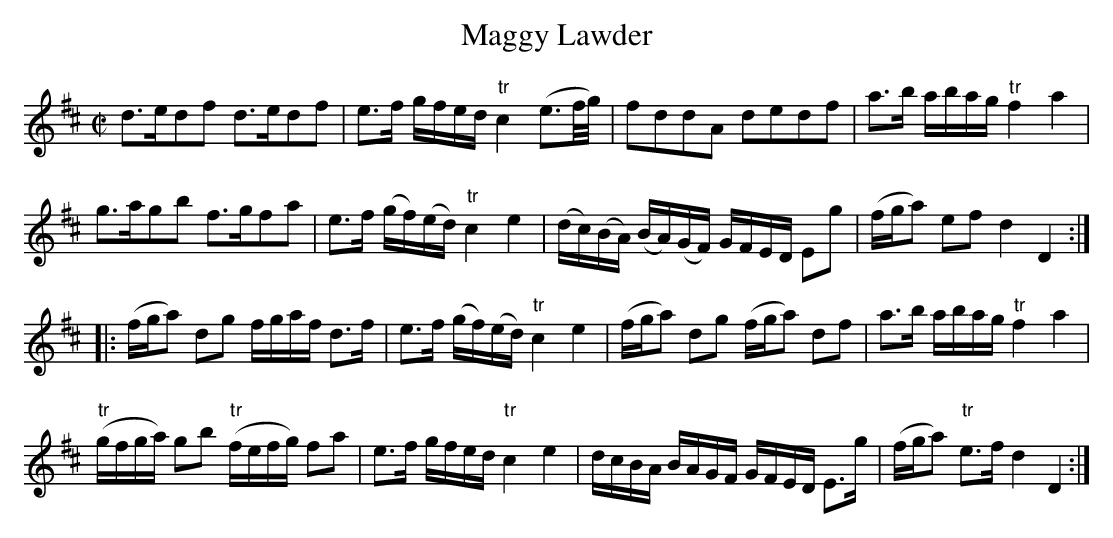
X:1
T:Maggy Lawder
M:C|
K:D
d>edf d>edf| e>f g/f/e/d/ "tr"c2 (e3/f//g//)|\
fddA dedf| a>b a/b/a/g/ "tr"f2 a2|
g>agb f>gfa| e>f (g/f/)(e/d/) "tr"c2 e2|\
(d/c/)(B/A/) (B/A/)(G/F/) G/F/E/D/ Eg|\
(f/g/a) ef d2 D2::
(f/g/a) dg f/g/a/f/ d>f| e>f (g/f/)(e/d/) "tr"c2 e2|\
(f/g/a) dg (f/g/a) df| a>b a/b/a/g/ "tr"f2a2|
("tr"g/f/g/a/) gb ("tr"f/e/f/g/) fa|\
e>f g/f/e/d/ "tr"c2 e2|\
d/c/B/A/ B/A/G/F/ G/F/E/D/ E>g| (f/g/a) "tr"e>f d2D2:|
